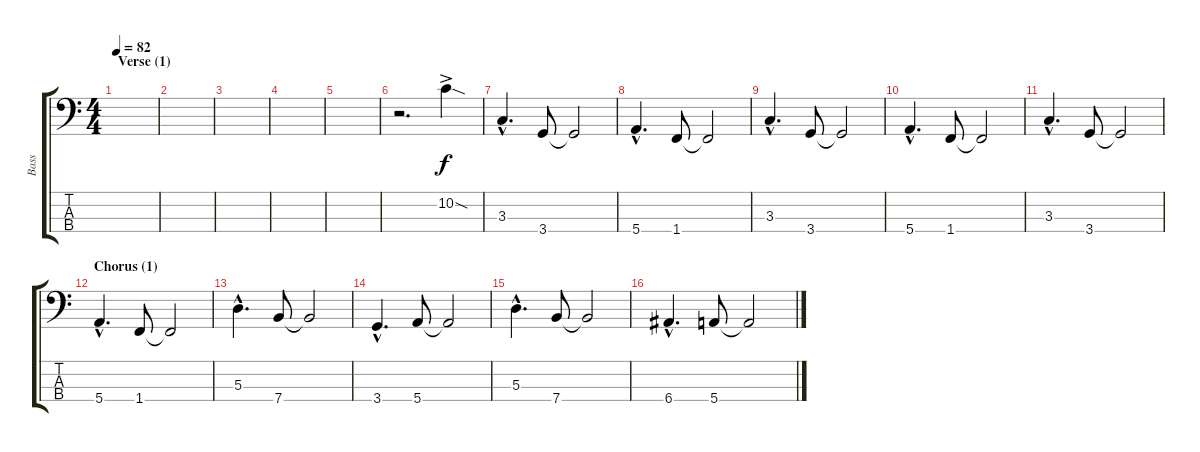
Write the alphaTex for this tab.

\track ("Bass" "Bass") {instrument electricbasspick}
\staff {score tabs}
\tuning (G2 D2 A1 E1) {hide}
\ts (4 4)
\section ("" "Verse (1)")
\tempo 82
\clef f4
\ks c
|
|
|
|
|
r.2{d} 10.2{sod ac}.4 |
3.3{hac}.4{d dy f} 3.4.8 3.4{t}.2 |
5.4{hac}.4{d} 1.4.8 1.4{t}.2 |
3.3{hac}.4{d} 3.4.8 3.4{t}.2 |
5.4{hac}.4{d} 1.4.8 1.4{t}.2 |
3.3{hac}.4{d} 3.4.8 3.4{t}.2 |
\section ("" "Chorus (1)")
5.4{hac}.4{d} 1.4.8 1.4{t}.2 |
5.3{hac}.4{d} 7.4.8 7.4{t}.2 |
3.4{hac}.4{d} 5.4.8 5.4{t}.2 |
5.3{hac}.4{d} 7.4.8 7.4{t}.2 |
6.4{hac}.4{d} 5.4.8 5.4{t}.2
